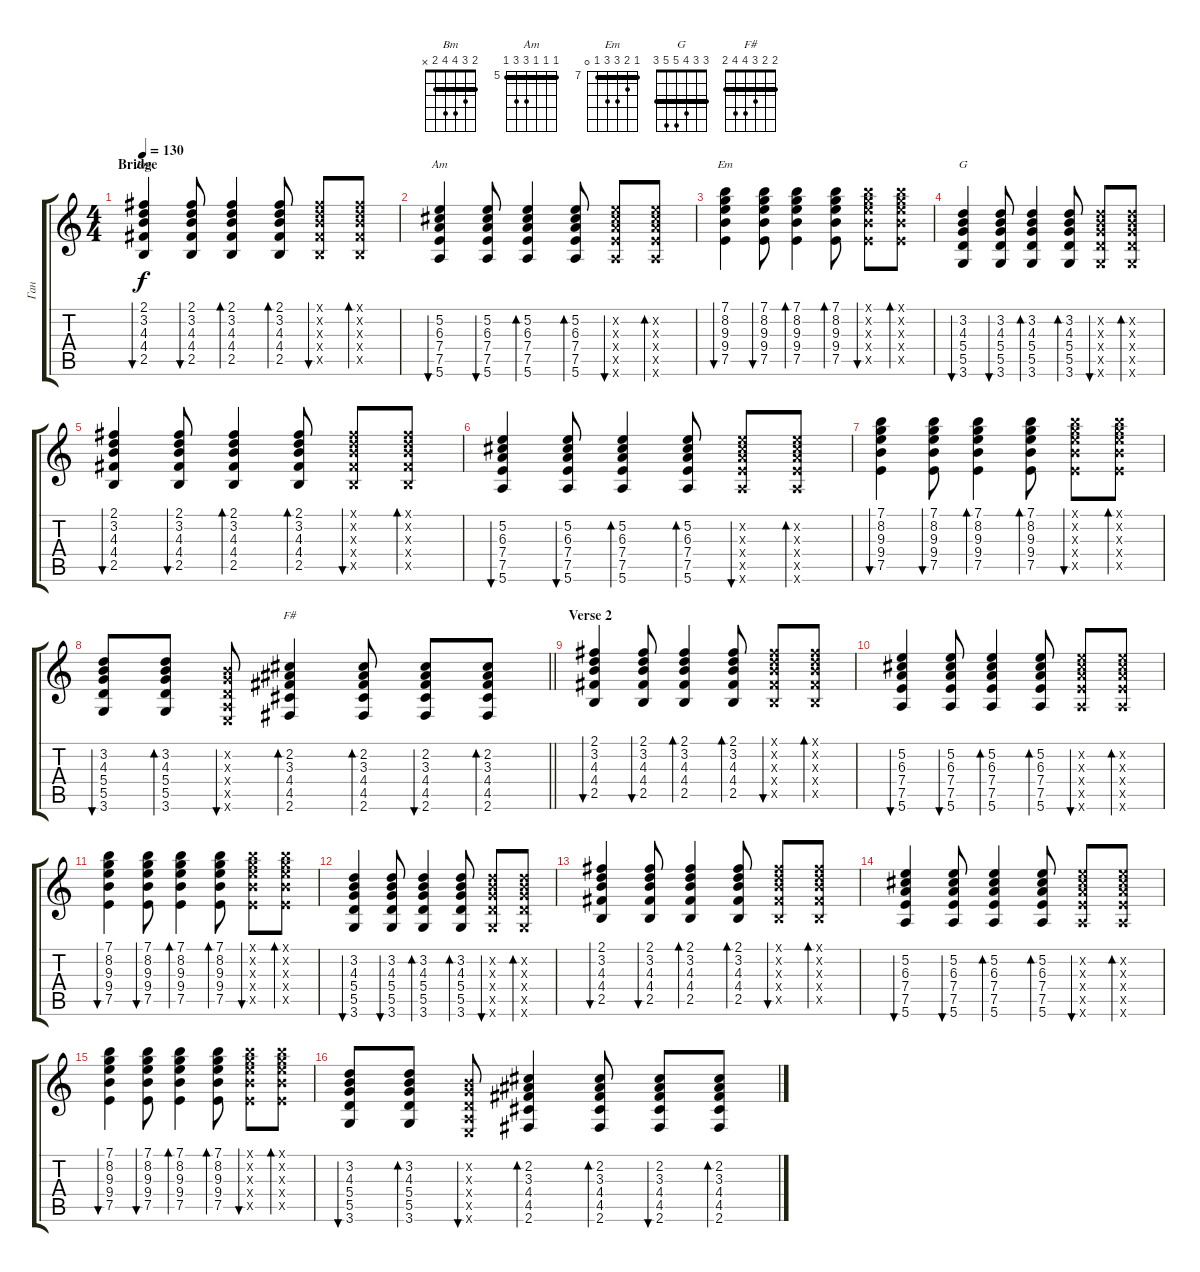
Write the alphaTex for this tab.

\track ("Ган" "Ган") {instrument electricguitarclean}
\staff {score tabs}
\tuning (E4 B3 G3 D3 A2 E2) {hide}
\chord ("Bm" 2 3 4 4 2 x) {barre 2}
\chord ("Am" 5 5 5 7 7 5) {firstfret 5 barre 5}
\chord ("Em" 7 8 9 9 7 0) {firstfret 7 barre 7}
\chord ("G" 3 3 4 5 5 3) {barre 3}
\chord ("F#" 2 2 3 4 4 2) {barre 2}
\ts (4 4)
\section ("" "Bridge")
\tempo 130
\clef g2
\ks c
(2.1 3.2 4.3 4.4 2.5).4{bu 60 ch "Bm" dy f} (2.1 3.2 4.3 4.4 2.5).8{bu 60} (2.1 3.2 4.3 4.4 2.5).4{bd 60} (2.1 3.2 4.3 4.4 2.5).8{bd 60} (2.1{x} 3.2{x} 4.3{x} 4.4{x} 2.5{x}).8{bu 60} (2.1{x} 3.2{x} 4.3{x} 4.4{x} 2.5{x}).8{bd 60} |
(5.2 6.3 7.4 7.5 5.6).4{bu 60 ch "Am"} (5.2 6.3 7.4 7.5 5.6).8{bu 60} (5.2 6.3 7.4 7.5 5.6).4{bd 60} (5.2 6.3 7.4 7.5 5.6).8{bd 60} (5.2{x} 6.3{x} 7.4{x} 7.5{x} 5.6{x}).8{bu 60} (5.2{x} 6.3{x} 7.4{x} 7.5{x} 5.6{x}).8{bd 60} |
(7.1 8.2 9.3 9.4 7.5).4{bu 60 ch "Em"} (7.1 8.2 9.3 9.4 7.5).8{bu 60} (7.1 8.2 9.3 9.4 7.5).4{bd 60} (7.1 8.2 9.3 9.4 7.5).8{bd 60} (7.1{x} 8.2{x} 9.3{x} 9.4{x} 7.5{x}).8{bu 60} (7.1{x} 8.2{x} 9.3{x} 9.4{x} 7.5{x}).8{bd 60} |
(3.2 4.3 5.4 5.5 3.6).4{bu 60 ch "G"} (3.2 4.3 5.4 5.5 3.6).8{bu 60} (3.2 4.3 5.4 5.5 3.6).4{bd 60} (3.2 4.3 5.4 5.5 3.6).8{bd 60} (3.2{x} 4.3{x} 5.4{x} 5.5{x} 3.6{x}).8{bu 60} (3.2{x} 4.3{x} 5.4{x} 5.5{x} 3.6{x}).8{bd 60} |
(2.1 3.2 4.3 4.4 2.5).4{bu 60} (2.1 3.2 4.3 4.4 2.5).8{bu 60} (2.1 3.2 4.3 4.4 2.5).4{bd 60} (2.1 3.2 4.3 4.4 2.5).8{bd 60} (2.1{x} 3.2{x} 4.3{x} 4.4{x} 2.5{x}).8{bu 60} (2.1{x} 3.2{x} 4.3{x} 4.4{x} 2.5{x}).8{bd 60} |
(5.2 6.3 7.4 7.5 5.6).4{bu 60} (5.2 6.3 7.4 7.5 5.6).8{bu 60} (5.2 6.3 7.4 7.5 5.6).4{bd 60} (5.2 6.3 7.4 7.5 5.6).8{bd 60} (5.2{x} 6.3{x} 7.4{x} 7.5{x} 5.6{x}).8{bu 60} (5.2{x} 6.3{x} 7.4{x} 7.5{x} 5.6{x}).8{bd 60} |
(7.1 8.2 9.3 9.4 7.5).4{bu 60} (7.1 8.2 9.3 9.4 7.5).8{bu 60} (7.1 8.2 9.3 9.4 7.5).4{bd 60} (7.1 8.2 9.3 9.4 7.5).8{bd 60} (7.1{x} 8.2{x} 9.3{x} 9.4{x} 7.5{x}).8{bu 60} (7.1{x} 8.2{x} 9.3{x} 9.4{x} 7.5{x}).8{bd 60} |
\barLineRight lightlight
(3.2 4.3 5.4 5.5 3.6).8{bu 60} (3.2 4.3 5.4 5.5 3.6).8{bd 60} (0.2{x} 0.3{x} 0.4{x} 0.5{x} 0.6{x}).8{bu 60} (2.2 3.3 4.4 4.5 2.6).4{bd 60 ch "F#"} (2.2 3.3 4.4 4.5 2.6).8{bd 60} (2.2 3.3 4.4 4.5 2.6).8{bu 60} (2.2 3.3 4.4 4.5 2.6).8{bd 60} |
\section ("" "Verse 2")
(2.1 3.2 4.3 4.4 2.5).4{bu 60} (2.1 3.2 4.3 4.4 2.5).8{bu 60} (2.1 3.2 4.3 4.4 2.5).4{bd 60} (2.1 3.2 4.3 4.4 2.5).8{bd 60} (2.1{x} 3.2{x} 4.3{x} 4.4{x} 2.5{x}).8{bu 60} (2.1{x} 3.2{x} 4.3{x} 4.4{x} 2.5{x}).8{bd 60} |
(5.2 6.3 7.4 7.5 5.6).4{bu 60} (5.2 6.3 7.4 7.5 5.6).8{bu 60} (5.2 6.3 7.4 7.5 5.6).4{bd 60} (5.2 6.3 7.4 7.5 5.6).8{bd 60} (5.2{x} 6.3{x} 7.4{x} 7.5{x} 5.6{x}).8{bu 60} (5.2{x} 6.3{x} 7.4{x} 7.5{x} 5.6{x}).8{bd 60} |
(7.1 8.2 9.3 9.4 7.5).4{bu 60} (7.1 8.2 9.3 9.4 7.5).8{bu 60} (7.1 8.2 9.3 9.4 7.5).4{bd 60} (7.1 8.2 9.3 9.4 7.5).8{bd 60} (7.1{x} 8.2{x} 9.3{x} 9.4{x} 7.5{x}).8{bu 60} (7.1{x} 8.2{x} 9.3{x} 9.4{x} 7.5{x}).8{bd 60} |
(3.2 4.3 5.4 5.5 3.6).4{bu 60} (3.2 4.3 5.4 5.5 3.6).8{bu 60} (3.2 4.3 5.4 5.5 3.6).4{bd 60} (3.2 4.3 5.4 5.5 3.6).8{bd 60} (3.2{x} 4.3{x} 5.4{x} 5.5{x} 3.6{x}).8{bu 60} (3.2{x} 4.3{x} 5.4{x} 5.5{x} 3.6{x}).8{bd 60} |
(2.1 3.2 4.3 4.4 2.5).4{bu 60} (2.1 3.2 4.3 4.4 2.5).8{bu 60} (2.1 3.2 4.3 4.4 2.5).4{bd 60} (2.1 3.2 4.3 4.4 2.5).8{bd 60} (2.1{x} 3.2{x} 4.3{x} 4.4{x} 2.5{x}).8{bu 60} (2.1{x} 3.2{x} 4.3{x} 4.4{x} 2.5{x}).8{bd 60} |
(5.2 6.3 7.4 7.5 5.6).4{bu 60} (5.2 6.3 7.4 7.5 5.6).8{bu 60} (5.2 6.3 7.4 7.5 5.6).4{bd 60} (5.2 6.3 7.4 7.5 5.6).8{bd 60} (5.2{x} 6.3{x} 7.4{x} 7.5{x} 5.6{x}).8{bu 60} (5.2{x} 6.3{x} 7.4{x} 7.5{x} 5.6{x}).8{bd 60} |
(7.1 8.2 9.3 9.4 7.5).4{bu 60} (7.1 8.2 9.3 9.4 7.5).8{bu 60} (7.1 8.2 9.3 9.4 7.5).4{bd 60} (7.1 8.2 9.3 9.4 7.5).8{bd 60} (7.1{x} 8.2{x} 9.3{x} 9.4{x} 7.5{x}).8{bu 60} (7.1{x} 8.2{x} 9.3{x} 9.4{x} 7.5{x}).8{bd 60} |
(3.2 4.3 5.4 5.5 3.6).8{bu 60} (3.2 4.3 5.4 5.5 3.6).8{bd 60} (0.2{x} 0.3{x} 0.4{x} 0.5{x} 0.6{x}).8{bu 60} (2.2 3.3 4.4 4.5 2.6).4{bd 60} (2.2 3.3 4.4 4.5 2.6).8{bd 60} (2.2 3.3 4.4 4.5 2.6).8{bu 60} (2.2 3.3 4.4 4.5 2.6).8{bd 60}
